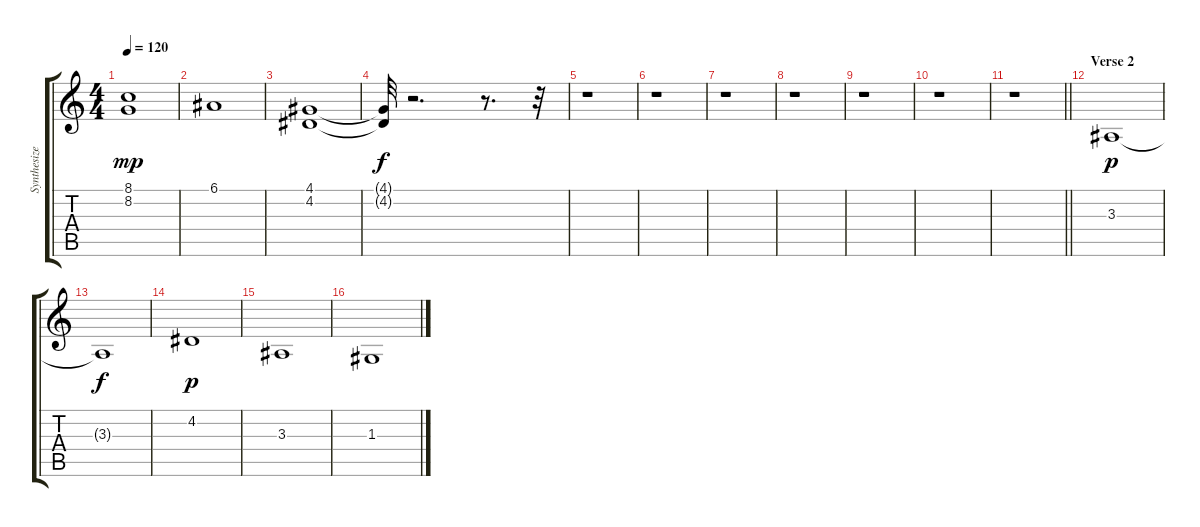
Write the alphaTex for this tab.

\track ("Synthesizer: David Lindley[Right]" "Synthesize") {instrument stringensemble2}
\staff {score tabs}
\tuning (E4 B3 G3 D3 A2 E2) {hide}
\ts (4 4)
\tempo 120
\clef g2
\ks c
(8.1 8.2).1{dy mp} |
6.1.1 |
(4.1 4.2).1 |
(4.1{t} 4.2{t}).32{dy f} r.2{d} r.8{d} r.32 |
r.1 |
r.1 |
r.1 |
r.1 |
r.1 |
r.1 |
\barLineRight lightlight
r.1 |
\section ("" "Verse 2")
3.3.1{dy p} |
3.3{t}.1{dy f} |
4.2.1{dy p} |
3.3.1 |
1.3.1
